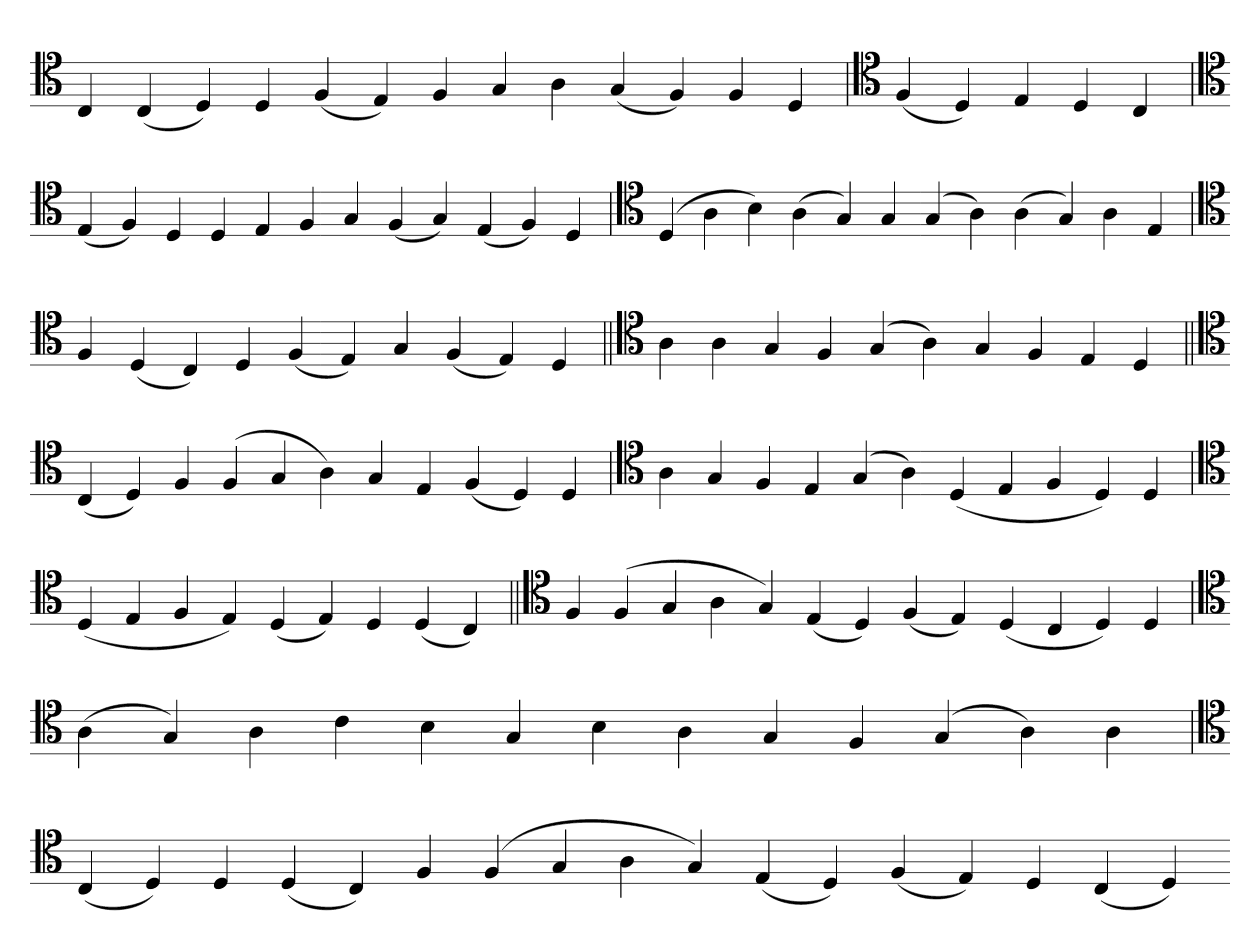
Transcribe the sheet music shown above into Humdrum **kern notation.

**kern
*part1
*staff1
*clefC4
=
4C
(4C
4D)
4D
(4F
4E)
4F
4G
4A
(4G
4F)
4F
4D
=`
*clefC4
(4F
4D)
4E
4D
4C
='
*clefC4
(4E
4F)
4D
4D
4E
4F
4G
(4F
4G)
(4E
4F)
4D
=
*clefC4
(4D
4A
4B)
(4A
4G)
4G
(4G
4A)
(4A
4G)
4A
4E
=`
*clefC4
4F
(4D
4C)
4D
(4F
4E)
4G
(4F
4E)
4D
=||
*clefC4
4A
4A
4G
4F
(4G
4A)
4G
4F
4E
4D
=||
*clefC4
(4C
4D)
4F
(4F
4G
4A)
4G
4E
(4F
4D)
4D
=`
*clefC4
4A
4G
4F
4E
(4G
4A)
(4D
4E
4F
4D)
4D
='
*clefC4
(4D
4E
4F
4E)
(4D
4E)
4D
(4D
4C)
=||
*clefC4
4F
(4F
4G
4A
4G)
(4E
4D)
(4F
4E)
(4D
4C
4D)
4D
='
*clefC4
(4A
4G)
4A
4c
4B
4G
4B
4A
4G
4F
(4G
4A)
4A
=`
*clefC4
(4C
4D)
4D
(4D
4C)
4F
(4F
4G
4A
4G)
(4E
4D)
(4F
4E)
4D
(4C
4D)
=-
*-
